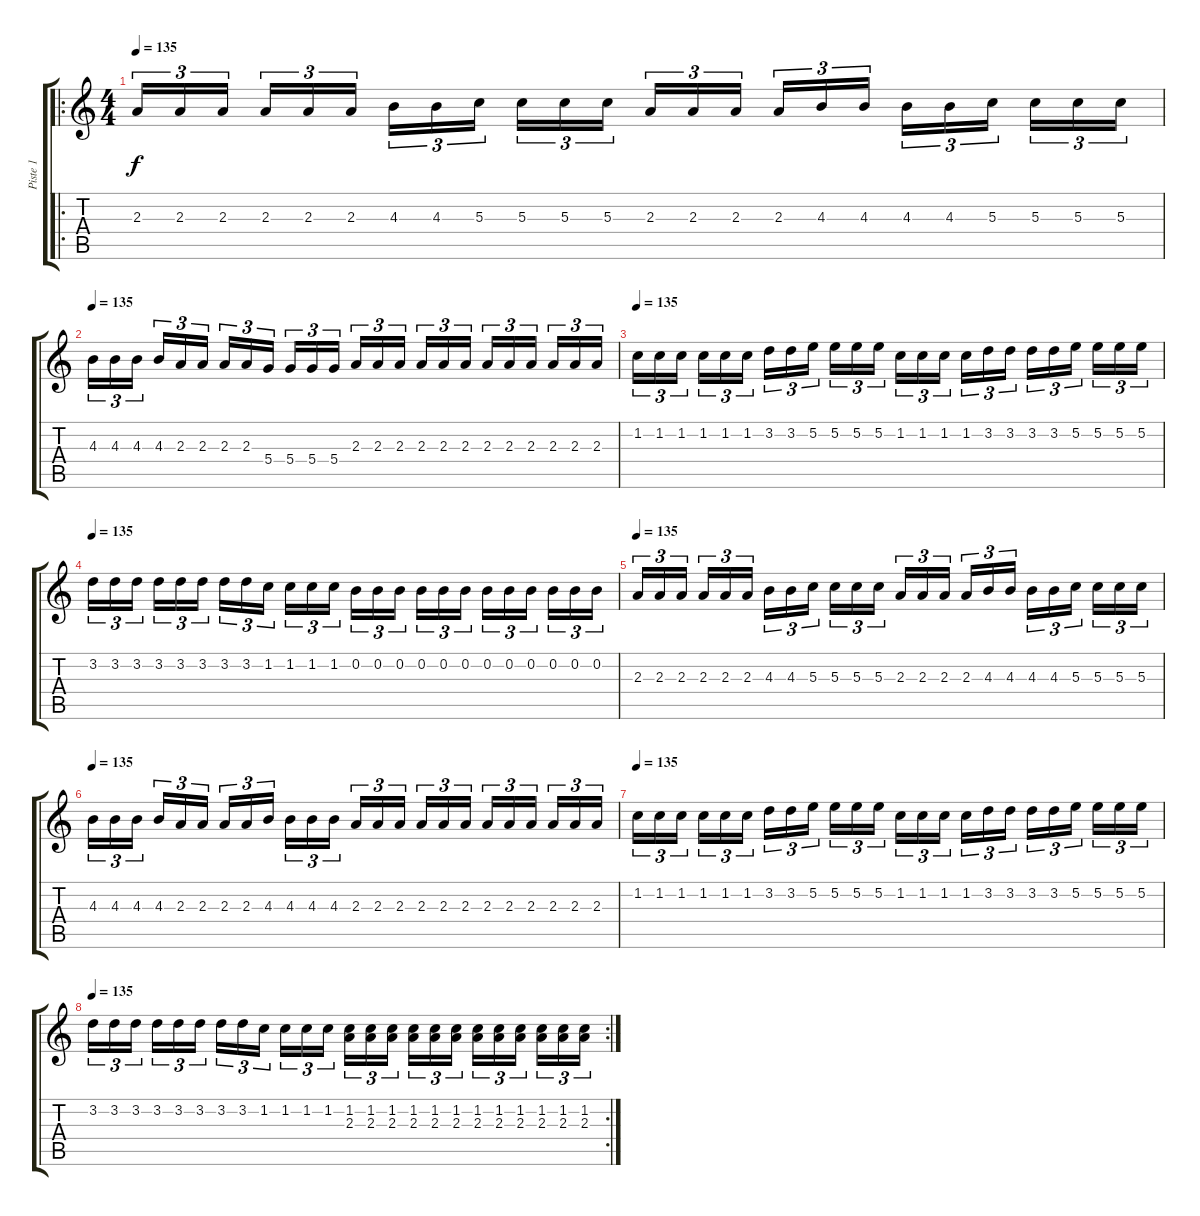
\track ("Piste 1" "Piste 1") {instrument distortionguitar}
\staff {score tabs}
\tuning (E4 B3 G3 D3 A2 E2) {hide}
\ro
\ts (4 4)
\tempo 135
\clef g2
\ks c
2.3.16{tu (3 2) dy f} 2.3.16{tu (3 2)} 2.3.16{tu (3 2)} 2.3.16{tu (3 2)} 2.3.16{tu (3 2)} 2.3.16{tu (3 2)} 4.3.16{tu (3 2)} 4.3.16{tu (3 2)} 5.3.16{tu (3 2)} 5.3.16{tu (3 2)} 5.3.16{tu (3 2)} 5.3.16{tu (3 2)} 2.3.16{tu (3 2)} 2.3.16{tu (3 2)} 2.3.16{tu (3 2)} 2.3.16{tu (3 2)} 4.3.16{tu (3 2)} 4.3.16{tu (3 2)} 4.3.16{tu (3 2)} 4.3.16{tu (3 2)} 5.3.16{tu (3 2)} 5.3.16{tu (3 2)} 5.3.16{tu (3 2)} 5.3.16{tu (3 2)} |
\tempo 135
4.3.16{tu (3 2)} 4.3.16{tu (3 2)} 4.3.16{tu (3 2)} 4.3.16{tu (3 2)} 2.3.16{tu (3 2)} 2.3.16{tu (3 2)} 2.3.16{tu (3 2)} 2.3.16{tu (3 2)} 5.4.16{tu (3 2)} 5.4.16{tu (3 2)} 5.4.16{tu (3 2)} 5.4.16{tu (3 2)} 2.3.16{tu (3 2)} 2.3.16{tu (3 2)} 2.3.16{tu (3 2)} 2.3.16{tu (3 2)} 2.3.16{tu (3 2)} 2.3.16{tu (3 2)} 2.3.16{tu (3 2)} 2.3.16{tu (3 2)} 2.3.16{tu (3 2)} 2.3.16{tu (3 2)} 2.3.16{tu (3 2)} 2.3.16{tu (3 2)} |
\tempo 135
1.2.16{tu (3 2)} 1.2.16{tu (3 2)} 1.2.16{tu (3 2)} 1.2.16{tu (3 2)} 1.2.16{tu (3 2)} 1.2.16{tu (3 2)} 3.2.16{tu (3 2)} 3.2.16{tu (3 2)} 5.2.16{tu (3 2)} 5.2.16{tu (3 2)} 5.2.16{tu (3 2)} 5.2.16{tu (3 2)} 1.2.16{tu (3 2)} 1.2.16{tu (3 2)} 1.2.16{tu (3 2)} 1.2.16{tu (3 2)} 3.2.16{tu (3 2)} 3.2.16{tu (3 2)} 3.2.16{tu (3 2)} 3.2.16{tu (3 2)} 5.2.16{tu (3 2)} 5.2.16{tu (3 2)} 5.2.16{tu (3 2)} 5.2.16{tu (3 2)} |
\tempo 135
3.2.16{tu (3 2)} 3.2.16{tu (3 2)} 3.2.16{tu (3 2)} 3.2.16{tu (3 2)} 3.2.16{tu (3 2)} 3.2.16{tu (3 2)} 3.2.16{tu (3 2)} 3.2.16{tu (3 2)} 1.2.16{tu (3 2)} 1.2.16{tu (3 2)} 1.2.16{tu (3 2)} 1.2.16{tu (3 2)} 0.2.16{tu (3 2)} 0.2.16{tu (3 2)} 0.2.16{tu (3 2)} 0.2.16{tu (3 2)} 0.2.16{tu (3 2)} 0.2.16{tu (3 2)} 0.2.16{tu (3 2)} 0.2.16{tu (3 2)} 0.2.16{tu (3 2)} 0.2.16{tu (3 2)} 0.2.16{tu (3 2)} 0.2.16{tu (3 2)} |
\tempo 135
2.3.16{tu (3 2)} 2.3.16{tu (3 2)} 2.3.16{tu (3 2)} 2.3.16{tu (3 2)} 2.3.16{tu (3 2)} 2.3.16{tu (3 2)} 4.3.16{tu (3 2)} 4.3.16{tu (3 2)} 5.3.16{tu (3 2)} 5.3.16{tu (3 2)} 5.3.16{tu (3 2)} 5.3.16{tu (3 2)} 2.3.16{tu (3 2)} 2.3.16{tu (3 2)} 2.3.16{tu (3 2)} 2.3.16{tu (3 2)} 4.3.16{tu (3 2)} 4.3.16{tu (3 2)} 4.3.16{tu (3 2)} 4.3.16{tu (3 2)} 5.3.16{tu (3 2)} 5.3.16{tu (3 2)} 5.3.16{tu (3 2)} 5.3.16{tu (3 2)} |
\tempo 135
4.3.16{tu (3 2)} 4.3.16{tu (3 2)} 4.3.16{tu (3 2)} 4.3.16{tu (3 2)} 2.3.16{tu (3 2)} 2.3.16{tu (3 2)} 2.3.16{tu (3 2)} 2.3.16{tu (3 2)} 4.3.16{tu (3 2)} 4.3.16{tu (3 2)} 4.3.16{tu (3 2)} 4.3.16{tu (3 2)} 2.3.16{tu (3 2)} 2.3.16{tu (3 2)} 2.3.16{tu (3 2)} 2.3.16{tu (3 2)} 2.3.16{tu (3 2)} 2.3.16{tu (3 2)} 2.3.16{tu (3 2)} 2.3.16{tu (3 2)} 2.3.16{tu (3 2)} 2.3.16{tu (3 2)} 2.3.16{tu (3 2)} 2.3.16{tu (3 2)} |
\tempo 135
1.2.16{tu (3 2)} 1.2.16{tu (3 2)} 1.2.16{tu (3 2)} 1.2.16{tu (3 2)} 1.2.16{tu (3 2)} 1.2.16{tu (3 2)} 3.2.16{tu (3 2)} 3.2.16{tu (3 2)} 5.2.16{tu (3 2)} 5.2.16{tu (3 2)} 5.2.16{tu (3 2)} 5.2.16{tu (3 2)} 1.2.16{tu (3 2)} 1.2.16{tu (3 2)} 1.2.16{tu (3 2)} 1.2.16{tu (3 2)} 3.2.16{tu (3 2)} 3.2.16{tu (3 2)} 3.2.16{tu (3 2)} 3.2.16{tu (3 2)} 5.2.16{tu (3 2)} 5.2.16{tu (3 2)} 5.2.16{tu (3 2)} 5.2.16{tu (3 2)} |
\rc 2
\tempo 135
3.2.16{tu (3 2)} 3.2.16{tu (3 2)} 3.2.16{tu (3 2)} 3.2.16{tu (3 2)} 3.2.16{tu (3 2)} 3.2.16{tu (3 2)} 3.2.16{tu (3 2)} 3.2.16{tu (3 2)} 1.2.16{tu (3 2)} 1.2.16{tu (3 2)} 1.2.16{tu (3 2)} 1.2.16{tu (3 2)} (1.2 2.3).16{tu (3 2)} (1.2 2.3).16{tu (3 2)} (1.2 2.3).16{tu (3 2)} (1.2 2.3).16{tu (3 2)} (1.2 2.3).16{tu (3 2)} (1.2 2.3).16{tu (3 2)} (1.2 2.3).16{tu (3 2)} (1.2 2.3).16{tu (3 2)} (1.2 2.3).16{tu (3 2)} (1.2 2.3).16{tu (3 2)} (1.2 2.3).16{tu (3 2)} (1.2 2.3).16{tu (3 2)}
